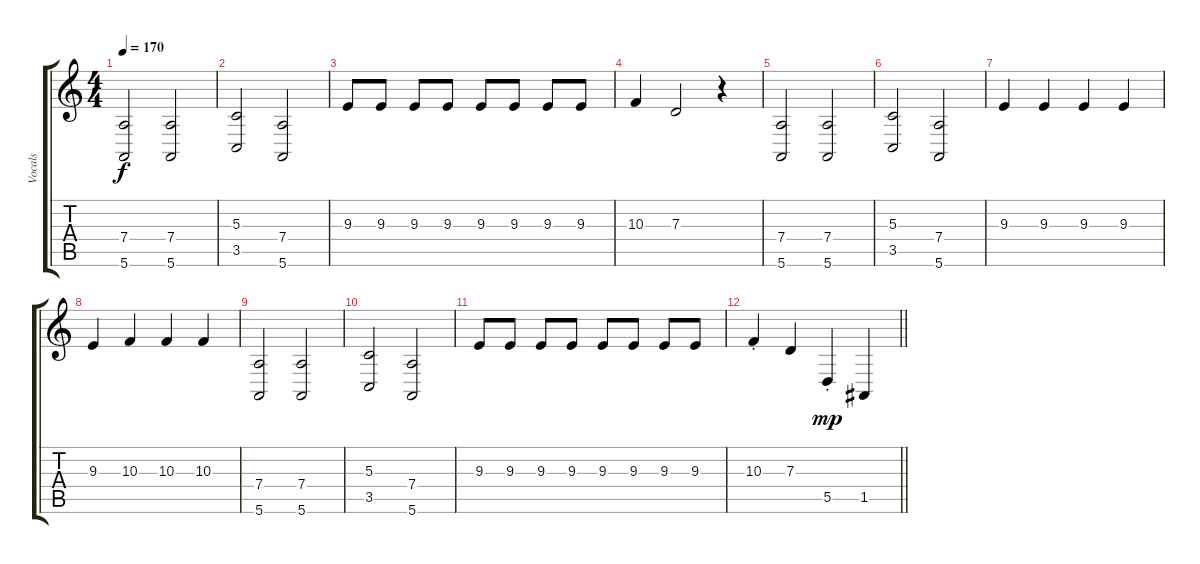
\track ("Vocals" "Vocals") {instrument lead6voice}
\staff {score tabs}
\tuning (E4 B3 G3 D3 A2 E2) {hide}
\ts (4 4)
\tempo 170
\clef g2
\ks c
(7.4 5.6).2{dy f} (7.4 5.6).2 |
(5.3 3.5).2 (7.4 5.6).2 |
9.3.8 9.3.8 9.3.8 9.3.8 9.3.8 9.3.8 9.3.8 9.3.8 |
10.3.4 7.3.2 r.4 |
(7.4 5.6).2 (7.4 5.6).2 |
(5.3 3.5).2 (7.4 5.6).2 |
9.3.4 9.3.4 9.3.4 9.3.4 |
9.3.4 10.3.4 10.3.4 10.3.4 |
(7.4 5.6).2 (7.4 5.6).2 |
(5.3 3.5).2 (7.4 5.6).2 |
9.3.8 9.3.8 9.3.8 9.3.8 9.3.8 9.3.8 9.3.8 9.3.8 |
\barLineRight lightlight
10.3{st}.4 7.3.4 5.5{st}.4{dy mp} 1.5.4
